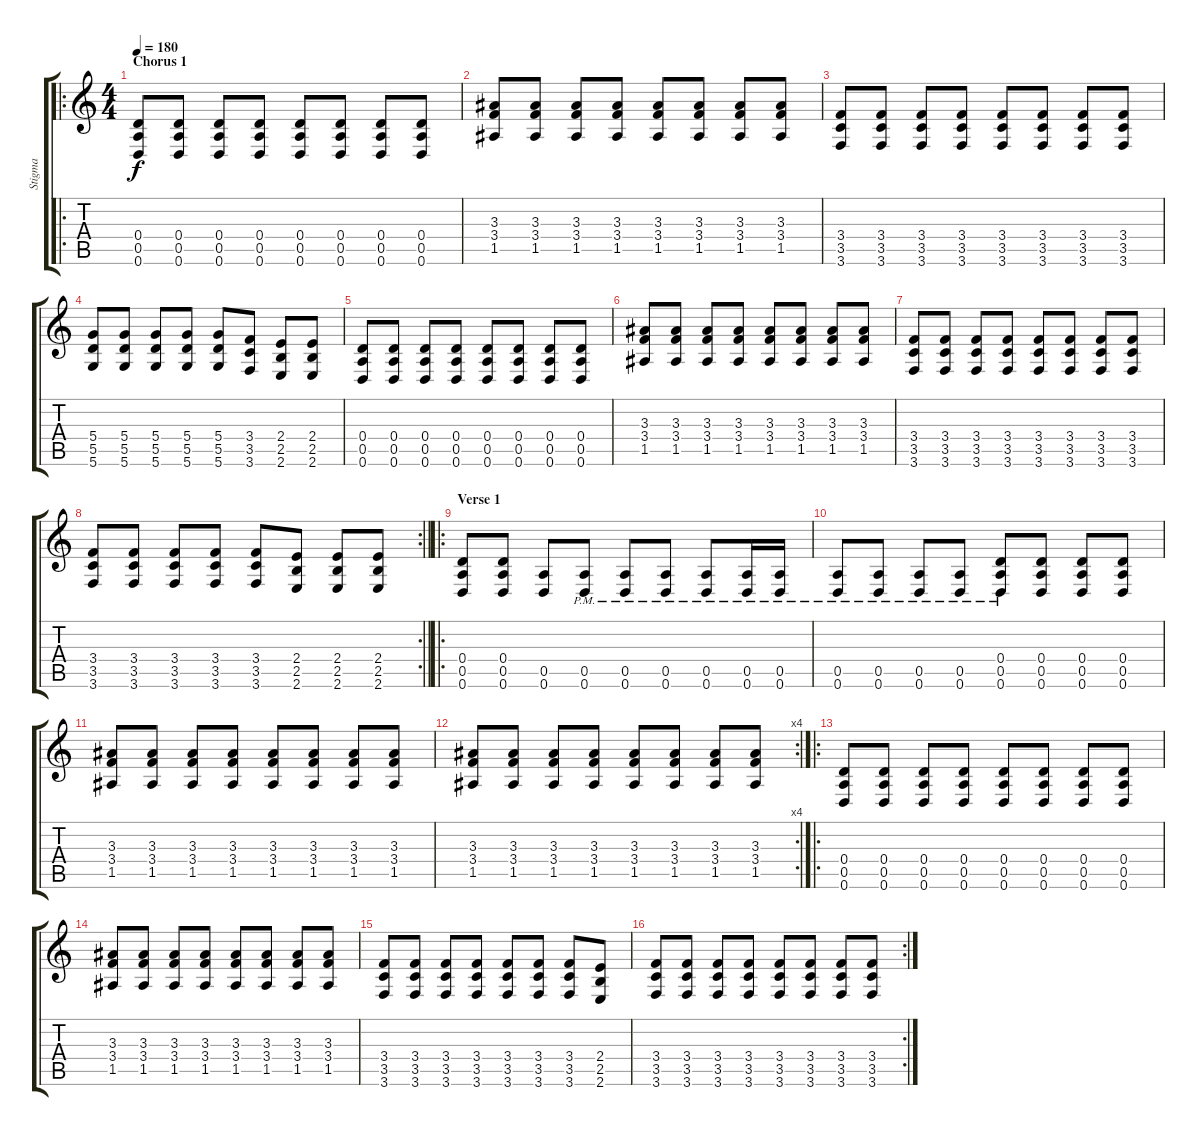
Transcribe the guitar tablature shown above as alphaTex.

\track ("Stigma" "Stigma") {instrument distortionguitar}
\staff {score tabs}
\tuning (E4 B3 G3 D3 A2 D2) {hide}
\ro
\ts (4 4)
\section ("" "Chorus 1")
\tempo 180
\clef g2
\ks c
(0.4 0.5 0.6).8{dy f} (0.4 0.5 0.6).8 (0.4 0.5 0.6).8 (0.4 0.5 0.6).8 (0.4 0.5 0.6).8 (0.4 0.5 0.6).8 (0.4 0.5 0.6).8 (0.4 0.5 0.6).8 |
(3.3 3.4 1.5).8 (3.3 3.4 1.5).8 (3.3 3.4 1.5).8 (3.3 3.4 1.5).8 (3.3 3.4 1.5).8 (3.3 3.4 1.5).8 (3.3 3.4 1.5).8 (3.3 3.4 1.5).8 |
(3.4 3.5 3.6).8 (3.4 3.5 3.6).8 (3.4 3.5 3.6).8 (3.4 3.5 3.6).8 (3.4 3.5 3.6).8 (3.4 3.5 3.6).8 (3.4 3.5 3.6).8 (3.4 3.5 3.6).8 |
(5.4 5.5 5.6).8 (5.4 5.5 5.6).8 (5.4 5.5 5.6).8 (5.4 5.5 5.6).8 (5.4 5.5 5.6).8 (3.4 3.5 3.6).8 (2.4 2.5 2.6).8 (2.4 2.5 2.6).8 |
(0.4 0.5 0.6).8 (0.4 0.5 0.6).8 (0.4 0.5 0.6).8 (0.4 0.5 0.6).8 (0.4 0.5 0.6).8 (0.4 0.5 0.6).8 (0.4 0.5 0.6).8 (0.4 0.5 0.6).8 |
(3.3 3.4 1.5).8 (3.3 3.4 1.5).8 (3.3 3.4 1.5).8 (3.3 3.4 1.5).8 (3.3 3.4 1.5).8 (3.3 3.4 1.5).8 (3.3 3.4 1.5).8 (3.3 3.4 1.5).8 |
(3.4 3.5 3.6).8 (3.4 3.5 3.6).8 (3.4 3.5 3.6).8 (3.4 3.5 3.6).8 (3.4 3.5 3.6).8 (3.4 3.5 3.6).8 (3.4 3.5 3.6).8 (3.4 3.5 3.6).8 |
\rc 2
\barLineRight lightlight
(3.4 3.5 3.6).8 (3.4 3.5 3.6).8 (3.4 3.5 3.6).8 (3.4 3.5 3.6).8 (3.4 3.5 3.6).8 (2.4 2.5 2.6).8 (2.4 2.5 2.6).8 (2.4 2.5 2.6).8 |
\ro
\section ("" "Verse 1")
(0.4 0.5 0.6).8 (0.4 0.5 0.6).8 (0.5 0.6).8 (0.5{pm} 0.6{pm}).8 (0.5{pm} 0.6{pm}).8 (0.5{pm} 0.6{pm}).8 (0.5{pm} 0.6{pm}).8 (0.5{pm} 0.6{pm}).16 (0.5{pm} 0.6{pm}).16 |
(0.5{pm} 0.6{pm}).8 (0.5{pm} 0.6{pm}).8 (0.5{pm} 0.6{pm}).8 (0.5{pm} 0.6{pm}).8 (0.4{pm} 0.5{pm} 0.6{pm}).8 (0.4 0.5 0.6).8 (0.4 0.5 0.6).8 (0.4 0.5 0.6).8 |
(3.3 3.4 1.5).8 (3.3 3.4 1.5).8 (3.3 3.4 1.5).8 (3.3 3.4 1.5).8 (3.3 3.4 1.5).8 (3.3 3.4 1.5).8 (3.3 3.4 1.5).8 (3.3 3.4 1.5).8 |
\rc 4
(3.3 3.4 1.5).8 (3.3 3.4 1.5).8 (3.3 3.4 1.5).8 (3.3 3.4 1.5).8 (3.3 3.4 1.5).8 (3.3 3.4 1.5).8 (3.3 3.4 1.5).8 (3.3 3.4 1.5).8 |
\ro
(0.4 0.5 0.6).8 (0.4 0.5 0.6).8 (0.4 0.5 0.6).8 (0.4 0.5 0.6).8 (0.4 0.5 0.6).8 (0.4 0.5 0.6).8 (0.4 0.5 0.6).8 (0.4 0.5 0.6).8 |
(3.3 3.4 1.5).8 (3.3 3.4 1.5).8 (3.3 3.4 1.5).8 (3.3 3.4 1.5).8 (3.3 3.4 1.5).8 (3.3 3.4 1.5).8 (3.3 3.4 1.5).8 (3.3 3.4 1.5).8 |
(3.4 3.5 3.6).8 (3.4 3.5 3.6).8 (3.4 3.5 3.6).8 (3.4 3.5 3.6).8 (3.4 3.5 3.6).8 (3.4 3.5 3.6).8 (3.4 3.5 3.6).8 (2.4 2.5 2.6).8 |
\rc 2
(3.4 3.5 3.6).8 (3.4 3.5 3.6).8 (3.4 3.5 3.6).8 (3.4 3.5 3.6).8 (3.4 3.5 3.6).8 (3.4 3.5 3.6).8 (3.4 3.5 3.6).8 (3.4 3.5 3.6).8
